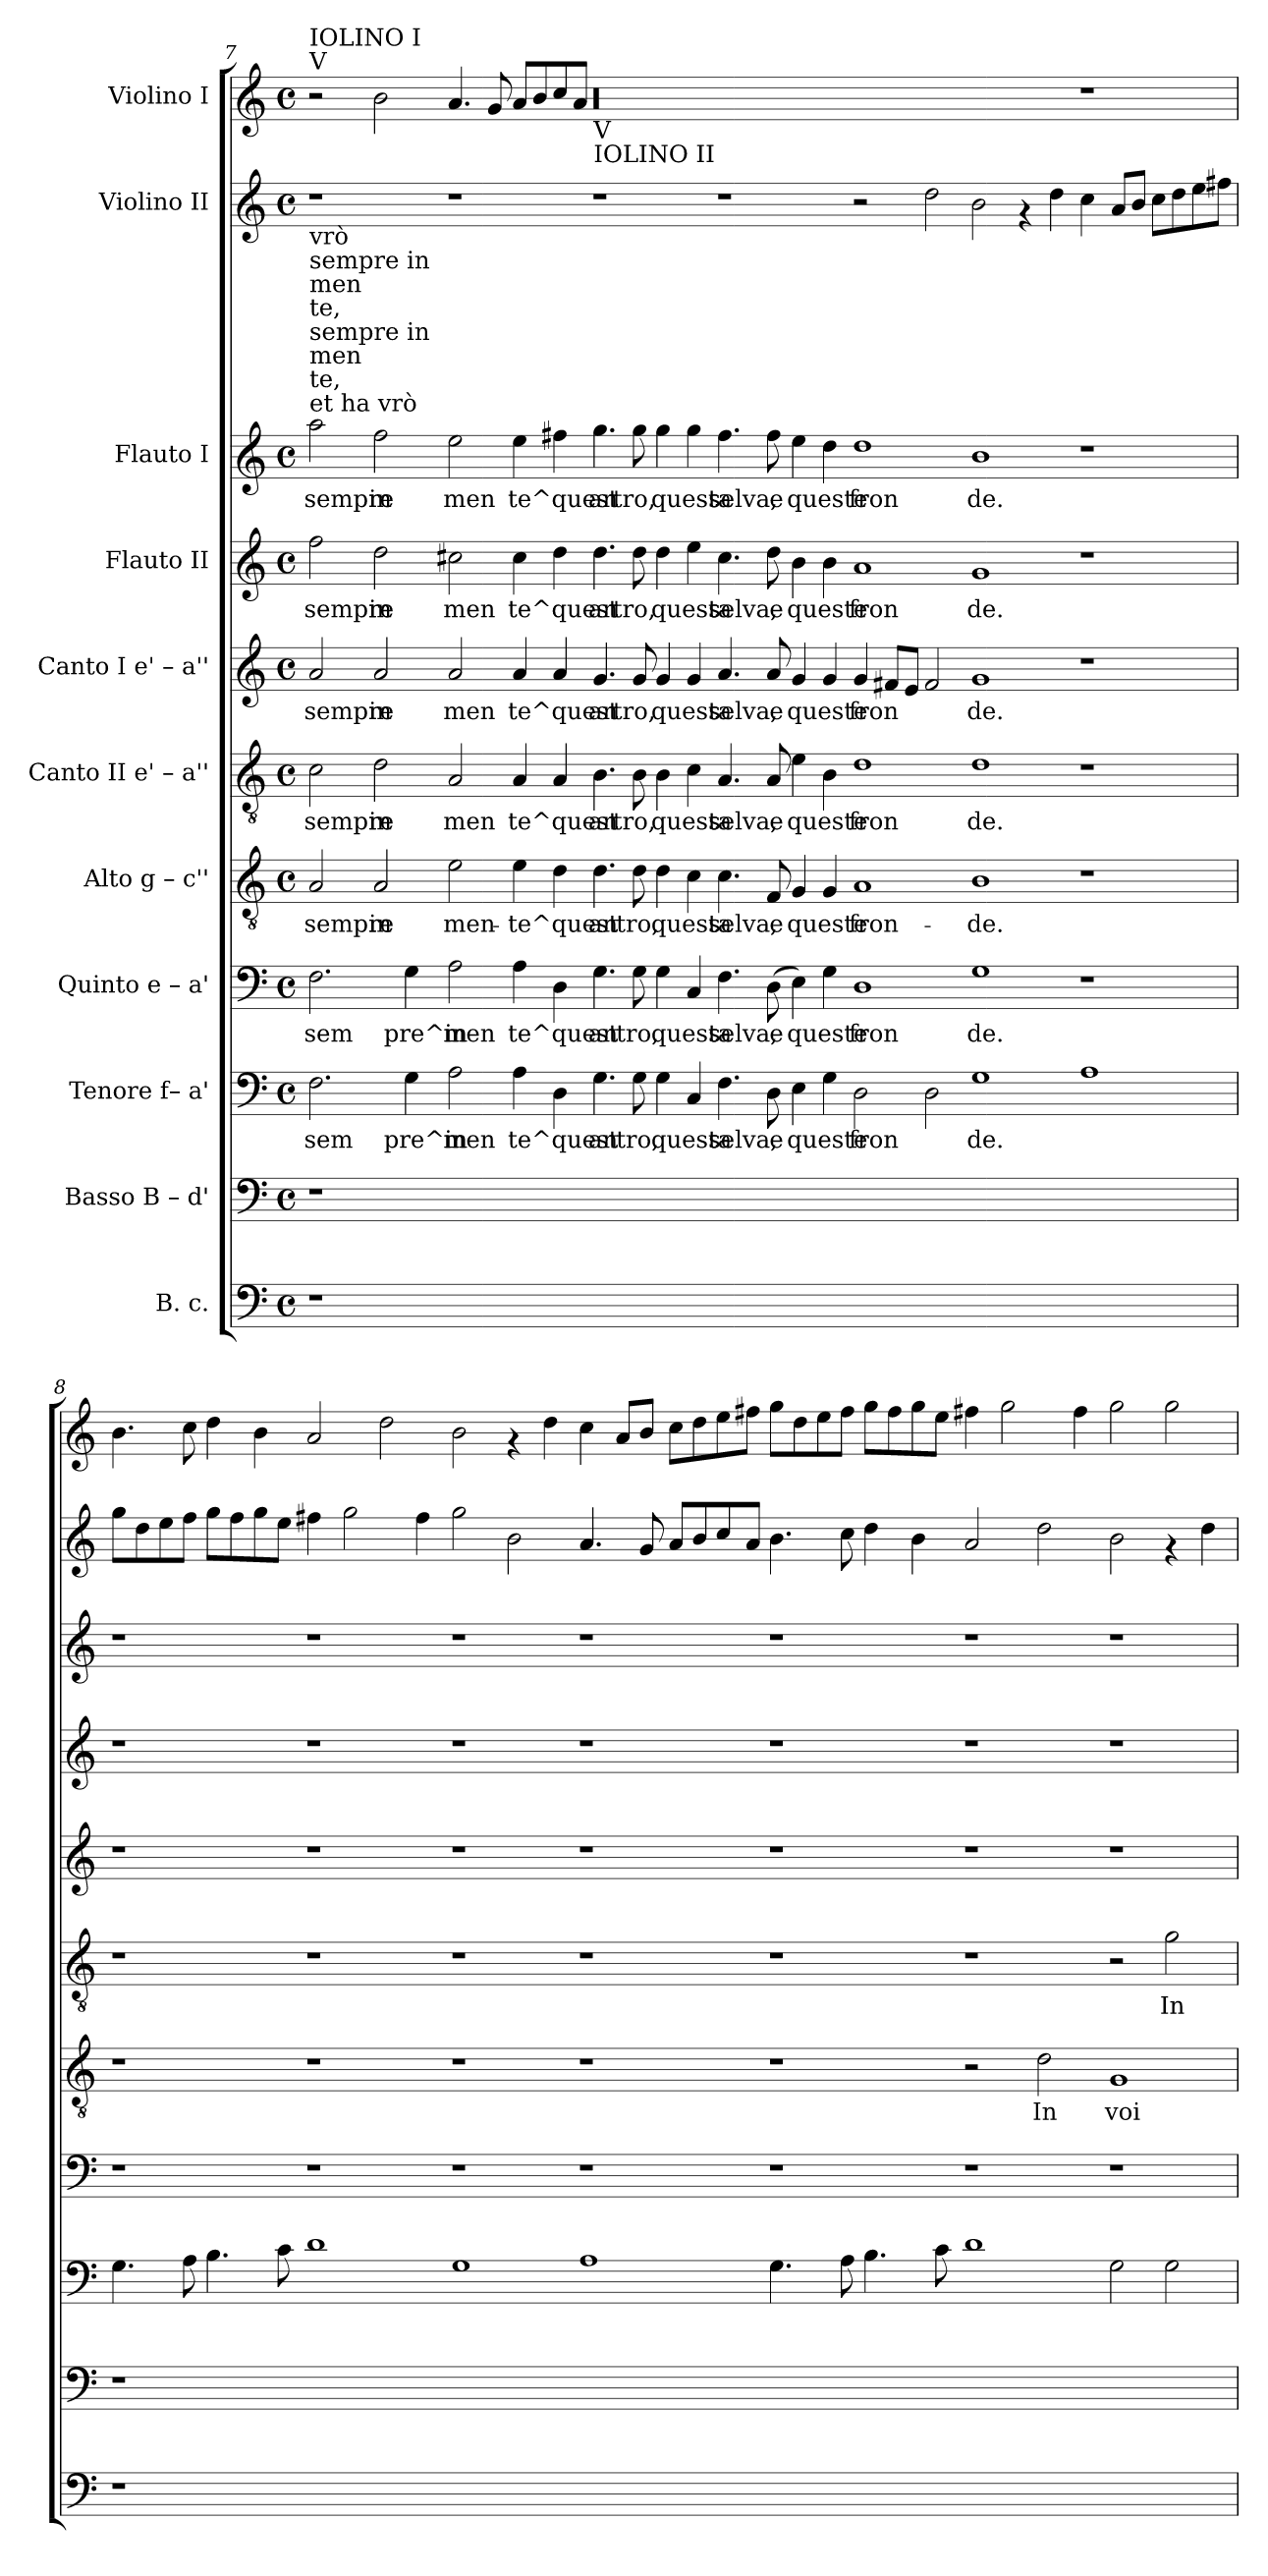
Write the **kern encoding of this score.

**kern	**kern	**kern	**text	**kern	**text	**kern	**text	**kern	**text	**kern	**text	**kern	**text	**kern	**text	**kern	**kern
*part11	*part10	*part9	*part9	*part8	*part8	*part7	*part7	*part6	*part6	*part5	*part5	*part4	*part4	*part3	*part3	*part2	*part1
*staff11	*staff10	*staff9	*staff9	*staff8	*staff8	*staff7	*staff7	*staff6	*staff6	*staff5	*staff5	*staff4	*staff4	*staff3	*staff3	*staff2	*staff1
*I"B. c.	*I"Basso  B – d'	*I"Tenore  f– a'	*	*I"Quinto  e – a'	*	*I"Alto  g – c''	*	*I"Canto II  e' – a''	*	*I"Canto I  e' – a''	*	*I"Flauto II	*	*I"Flauto I	*	*I"Violino II	*I"Violino I
!!LO:PB:g=z
*clefF4	*clefF4	*clefF4	*	*clefF4	*	*clefGv2	*	*clefGv2	*	*clefG2	*	*clefG2	*	*clefG2	*	*clefG2	*clefG2
*k[]	*k[]	*k[]	*	*k[]	*	*k[]	*	*k[]	*	*k[]	*	*k[]	*	*k[]	*	*k[]	*k[]
*C:	*C:	*C:	*	*C:	*	*C:	*	*C:	*	*C:	*	*C:	*	*C:	*	*C:	*C:
*M4/4	*M4/4	*M4/4	*	*M4/4	*	*M4/4	*	*M4/4	*	*M4/4	*	*M4/4	*	*M4/4	*	*M4/4	*M4/4
*met(c)	*met(c)	*met(c)	*	*met(c)	*	*met(c)	*	*met(c)	*	*met(c)	*	*met(c)	*	*met(c)	*	*met(c)	*met(c)
=7	=7	=7	=7	=7	=7	=7	=7	=7	=7	=7	=7	=7	=7	=7	=7	=7	=7
!	!	!	!	!	!	!	!	!	!	!	!	!	!	!	!	!	!LO:TX:a:t=V
!	!	!	!	!	!	!	!	!	!	!	!	!	!	!	!	!	!LO:TX:a:t=IOLINO I
!	!	!	!	!	!	!	!	!	!	!	!	!	!	!	!	!LO:TX:b:t=vrò	!
!	!	!	!	!	!	!	!	!	!	!	!	!	!	!	!	!LO:TX:b:t=sempre in	!
!	!	!	!	!	!	!	!	!	!	!	!	!	!	!	!	!LO:TX:b:t=men	!
!	!	!	!	!	!	!	!	!	!	!	!	!	!	!	!	!LO:TX:b:t=te,	!
!	!	!	!	!	!	!	!	!	!	!	!	!	!	!	!	!LO:TX:b:t=sempre in	!
!	!	!	!	!	!	!	!	!	!	!	!	!	!	!	!	!LO:TX:b:t=men	!
!	!	!	!	!	!	!	!	!	!	!	!	!	!	!	!	!LO:TX:b:t=te,	!
!	!	!	!	!	!	!	!	!	!	!	!	!	!	!	!	!LO:TX:b:t=et ha vrò	!
!	!	!	!LO:LY:a:rj	!	!LO:LY:b:rj	!	!LO:LY:b:rj	!	!LO:LY:b:rj	!	!LO:LY:b:rj	!	!LO:LY:b	!	!LO:LY:b:cj	!	!
1r	1r	2.F\	sem	2.F\	sem	2A/	sempre	2c\	sempre	2a/	sempre	2ff\	sempre	2aa\	sempre	1r	2r
!	!	!	!	!	!	!	!LO:LY:b:rj	!	!LO:LY:b:rj	!	!LO:LY:b:rj	!	!LO:LY:b	!	!LO:LY:b:cj	!	!
.	.	.	.	.	.	2A/	in	2d\	in	2a/	in	2dd\	in	2ff\	in	.	2b\
!	!	!	!LO:LY:a:rj	!	!LO:LY:b:rj	!	!	!	!	!	!	!	!	!	!	!	!
.	.	4G\	pre^in	4G\	pre^in	.	.	.	.	.	.	.	.	.	.	.	.
!	!	!	!LO:LY:a:rj	!	!LO:LY:b:rj	!	!LO:LY:b:rj	!	!LO:LY:b:rj	!	!LO:LY:b:rj	!	!LO:LY:b	!	!LO:LY:b:cj	!	!
00.ryy	00.ryy	2A\	men	2A\	men	2e\	men-	2A/	men	2a/	men	2cc#X\	men	2ee\	men	1r	4.a/
.	.	.	.	.	.	.	.	.	.	.	.	.	.	.	.	.	8g/
!	!	!	!LO:LY:a:rj	!	!LO:LY:b:rj	!	!LO:LY:b:rj	!	!LO:LY:b:rj	!	!LO:LY:b:rj	!	!LO:LY:b	!	!LO:LY:b:cj	!	!
.	.	4A\	te^quest	4A\	te^quest	4e\	-te^quest	4A/	te^quest	4a/	te^quest	4cc#\	te^quest	4ee\	te^quest	.	8a/L
.	.	.	.	.	.	.	.	.	.	.	.	.	.	.	.	.	8b/
!	!	!	!LO:LY:a:rj	!	!LO:LY:b:rj	!	!LO:LY:b:rj	!	!LO:LY:b:rj	!	!LO:LY:b:rj	!	!LO:LY:b	!	!LO:LY:b:cj	!	!
.	.	4D\	.	4D\	.	4d\	.	4A/	.	4a/	.	4dd\	.	4ff#X\	.	.	8cc/
.	.	.	.	.	.	.	.	.	.	.	.	.	.	.	.	.	8a/J
!	!	!	!	!	!	!	!	!	!	!	!	!	!	!	!	!	!LO:TX:b:t=V
!	!	!	!	!	!	!	!	!	!	!	!	!	!	!	!	!	!LO:TX:b:t=IOLINO II
!	!	!	!LO:LY:a:rj	!	!LO:LY:b:rj	!	!LO:LY:b:rj	!	!LO:LY:b:rj	!	!LO:LY:b:rj	!	!LO:LY:b	!	!LO:LY:b:cj	!	!
.	.	4.G\	an	4.G\	an	4.d\	an-	4.B\	an	4.g/	an	4.dd\	an	4.gg\	an	1r	00r
!	!	!	!LO:LY:a:rj	!	!LO:LY:b:rj	!	!LO:LY:b:rj	!	!LO:LY:b:rj	!	!LO:LY:b:rj	!	!LO:LY:b	!	!LO:LY:b:cj	!	!
.	.	8G\	tro,	8G\	tro,	8d\	-tro,	8B\	tro,	8g/	tro,	8dd\	tro,	8gg\	tro,	.	.
!	!	!	!LO:LY:a:rj	!	!LO:LY:b:rj	!	!LO:LY:b:rj	!	!LO:LY:b:rj	!	!LO:LY:b:rj	!	!LO:LY:b	!	!LO:LY:b:cj	!	!
.	.	4G\	questa	4G\	questa	4d\	questa	4B\	questa	4g/	questa	4dd\	questa	4gg\	questa	.	.
!	!	!	!LO:LY:a:rj	!	!LO:LY:b:rj	!	!LO:LY:b:rj	!	!LO:LY:b:rj	!	!LO:LY:b:rj	!	!LO:LY:b	!	!LO:LY:b:cj	!	!
.	.	4C/	.	4C/	.	4c\	.	4c\	.	4g/	.	4ee\	.	4gg\	.	.	.
!	!	!	!LO:LY:a:rj	!	!LO:LY:b:rj	!	!LO:LY:b:rj	!	!LO:LY:b:rj	!	!LO:LY:b:rj	!	!LO:LY:b	!	!LO:LY:b:cj	!	!
.	.	4.F\	selva,	4.F\	selva,	4.c\	selva,	4.A/	selva,	4.a/	selva,	4.cc#\	selva,	4.ff#\	selva,	1r	.
!	!	!	!LO:LY:a:rj	!	!LO:LY:b:rj	!	!LO:LY:b:rj	!	!LO:LY:b:rj	!	!LO:LY:b:rj	!	!LO:LY:b	!	!LO:LY:b:cj	!	!
.	.	8D\	e	(<8D\	e	8F/	e	8A/	e	8a/	e	8dd\	e	8ff#\	e	.	.
!	!	!	!LO:LY:a:rj	!	!LO:LY:b:rj	!	!LO:LY:b:rj	!	!LO:LY:b:rj	!	!LO:LY:b:rj	!	!LO:LY:b	!	!LO:LY:b:cj	!	!
.	.	4E\	queste	4E\)	queste	4G/	queste	4e\	queste	4g/	queste	4b\	queste	4ee\	queste	.	.
!	!	!	!LO:LY:a:rj	!	!LO:LY:b:rj	!	!LO:LY:b:rj	!	!LO:LY:b:rj	!	!LO:LY:b:rj	!	!LO:LY:b	!	!LO:LY:b:cj	!	!
.	.	4G\	.	4G\	.	4G/	.	4B\	.	4g/	.	4b\	.	4dd\	.	.	.
!	!	!	!LO:LY:a:rj	!	!LO:LY:b:rj	!	!LO:LY:b:rj	!	!LO:LY:b:rj	!	!LO:LY:b:rj	!	!LO:LY:b	!	!LO:LY:b:cj	!	!
.	.	2D\	fron	1D	fron	1A	fron-	1d	fron	4g/	fron	1a	fron	1dd	fron	2r	.
!	!	!	!	!	!	!	!	!	!	!	!LO:LY:b:rj	!	!	!	!	!	!
.	.	.	.	.	.	.	.	.	.	8f#X/L	.	.	.	.	.	.	.
!	!	!	!	!	!	!	!	!	!	!	!LO:LY:b:rj	!	!	!	!	!	!
.	.	.	.	.	.	.	.	.	.	8e/J	.	.	.	.	.	.	.
!	!	!	!LO:LY:a:rj	!	!	!	!	!	!	!	!LO:LY:b:rj	!	!	!	!	!	!
.	.	2D\	.	.	.	.	.	.	.	2f#/	.	.	.	.	.	2dd\	.
!	!	!	!LO:LY:a:rj	!	!LO:LY:b:rj	!	!LO:LY:b:rj	!	!LO:LY:b:rj	!	!LO:LY:b:rj	!	!LO:LY:b	!	!LO:LY:b:cj	!	!
.	.	1G	de.	1G	de.	1B	-de.	1d	de.	1g	de.	1g	de.	1b	de.	2b\	.
.	.	.	.	.	.	.	.	.	.	.	.	.	.	.	.	4rf	.
.	.	.	.	.	.	.	.	.	.	.	.	.	.	.	.	4dd\	.
!	!	!	!LO:LY:a:rj	!	!	!	!	!	!	!	!	!	!	!	!	!	!
.	.	1A	.	1r	.	1r	.	1r	.	1r	.	1r	.	1r	.	4cc\	1r
.	.	.	.	.	.	.	.	.	.	.	.	.	.	.	.	8a/L	.
.	.	.	.	.	.	.	.	.	.	.	.	.	.	.	.	8b/J	.
.	.	.	.	.	.	.	.	.	.	.	.	.	.	.	.	8cc\L	.
.	.	.	.	.	.	.	.	.	.	.	.	.	.	.	.	8dd\	.
.	.	.	.	.	.	.	.	.	.	.	.	.	.	.	.	8ee\	.
.	.	.	.	.	.	.	.	.	.	.	.	.	.	.	.	8ff#X\J	.
!!LO:PB:g=z
=8	=8	=8	=8	=8	=8	=8	=8	=8	=8	=8	=8	=8	=8	=8	=8	=8	=8
!	!	!	!LO:LY:a:rj	!	!	!	!	!	!	!	!	!	!	!	!	!	!
1r	1r	4.G\	.	1r	.	1r	.	1r	.	1r	.	1r	.	1r	.	8gg\L	4.b\
.	.	.	.	.	.	.	.	.	.	.	.	.	.	.	.	8dd\	.
.	.	.	.	.	.	.	.	.	.	.	.	.	.	.	.	8ee\	.
!	!	!	!LO:LY:a:rj	!	!	!	!	!	!	!	!	!	!	!	!	!	!
.	.	8A\	.	.	.	.	.	.	.	.	.	.	.	.	.	8ff\J	8cc\
!	!	!	!LO:LY:a:rj	!	!	!	!	!	!	!	!	!	!	!	!	!	!
.	.	4.B\	.	.	.	.	.	.	.	.	.	.	.	.	.	8gg\L	4dd\
.	.	.	.	.	.	.	.	.	.	.	.	.	.	.	.	8ff\	.
.	.	.	.	.	.	.	.	.	.	.	.	.	.	.	.	8gg\	4b\
!	!	!	!LO:LY:a:rj	!	!	!	!	!	!	!	!	!	!	!	!	!	!
.	.	8c\	.	.	.	.	.	.	.	.	.	.	.	.	.	8ee\J	.
!	!	!	!LO:LY:a:rj	!	!	!	!	!	!	!	!	!	!	!	!	!	!
00.ryy	00.ryy	1d	.	1r	.	1r	.	1r	.	1r	.	1r	.	1r	.	4ff#X\	2a/
.	.	.	.	.	.	.	.	.	.	.	.	.	.	.	.	2gg\	.
.	.	.	.	.	.	.	.	.	.	.	.	.	.	.	.	.	2dd\
.	.	.	.	.	.	.	.	.	.	.	.	.	.	.	.	4ff#\	.
!	!	!	!LO:LY:a:rj	!	!	!	!	!	!	!	!	!	!	!	!	!	!
.	.	1G	.	1r	.	1r	.	1r	.	1r	.	1r	.	1r	.	2gg\	2b\
.	.	.	.	.	.	.	.	.	.	.	.	.	.	.	.	2b\	4rf
.	.	.	.	.	.	.	.	.	.	.	.	.	.	.	.	.	4dd\
!	!	!	!LO:LY:a:rj	!	!	!	!	!	!	!	!	!	!	!	!	!	!
.	.	1A	.	1r	.	1r	.	1r	.	1r	.	1r	.	1r	.	4.a/	4cc\
.	.	.	.	.	.	.	.	.	.	.	.	.	.	.	.	.	8a/L
.	.	.	.	.	.	.	.	.	.	.	.	.	.	.	.	8g/	8b/J
.	.	.	.	.	.	.	.	.	.	.	.	.	.	.	.	8a/L	8cc\L
.	.	.	.	.	.	.	.	.	.	.	.	.	.	.	.	8b/	8dd\
.	.	.	.	.	.	.	.	.	.	.	.	.	.	.	.	8cc/	8ee\
.	.	.	.	.	.	.	.	.	.	.	.	.	.	.	.	8a/J	8ff#X\J
!	!	!	!LO:LY:a:rj	!	!	!	!	!	!	!	!	!	!	!	!	!	!
.	.	4.G\	.	1r	.	1r	.	1r	.	1r	.	1r	.	1r	.	4.b\	8gg\L
.	.	.	.	.	.	.	.	.	.	.	.	.	.	.	.	.	8dd\
.	.	.	.	.	.	.	.	.	.	.	.	.	.	.	.	.	8ee\
!	!	!	!LO:LY:a:rj	!	!	!	!	!	!	!	!	!	!	!	!	!	!
.	.	8A\	.	.	.	.	.	.	.	.	.	.	.	.	.	8cc\	8ff#\J
!	!	!	!LO:LY:a:rj	!	!	!	!	!	!	!	!	!	!	!	!	!	!
.	.	4.B\	.	.	.	.	.	.	.	.	.	.	.	.	.	4dd\	8gg\L
.	.	.	.	.	.	.	.	.	.	.	.	.	.	.	.	.	8ff#\
.	.	.	.	.	.	.	.	.	.	.	.	.	.	.	.	4b\	8gg\
!	!	!	!LO:LY:a:rj	!	!	!	!	!	!	!	!	!	!	!	!	!	!
.	.	8c\	.	.	.	.	.	.	.	.	.	.	.	.	.	.	8ee\J
!	!	!	!LO:LY:a:rj	!	!	!	!	!	!	!	!	!	!	!	!	!	!
.	.	1d	.	1r	.	2r	.	1r	.	1r	.	1r	.	1r	.	2a/	4ff#X\
.	.	.	.	.	.	.	.	.	.	.	.	.	.	.	.	.	2gg\
!	!	!	!	!	!	!	!LO:LY:b:rj	!	!	!	!	!	!	!	!	!	!
.	.	.	.	.	.	2d\	In	.	.	.	.	.	.	.	.	2dd\	.
.	.	.	.	.	.	.	.	.	.	.	.	.	.	.	.	.	4ff#\
!	!	!	!LO:LY:a:rj	!	!	!	!LO:LY:b:rj	!	!	!	!	!	!	!	!	!	!
.	.	2G\	.	1r	.	1G	voi	2r	.	1r	.	1r	.	1r	.	2b\	2gg\
!	!	!	!LO:LY:a:rj	!	!	!	!	!	!LO:LY:b:rj	!	!	!	!	!	!	!	!
.	.	2G\	.	.	.	.	.	2g\	In	.	.	.	.	.	.	4rf	2gg\
.	.	.	.	.	.	.	.	.	.	.	.	.	.	.	.	4dd\	.
=	=	=	=	=	=	=	=	=	=	=	=	=	=	=	=	=	=
*-	*-	*-	*-	*-	*-	*-	*-	*-	*-	*-	*-	*-	*-	*-	*-	*-	*-
